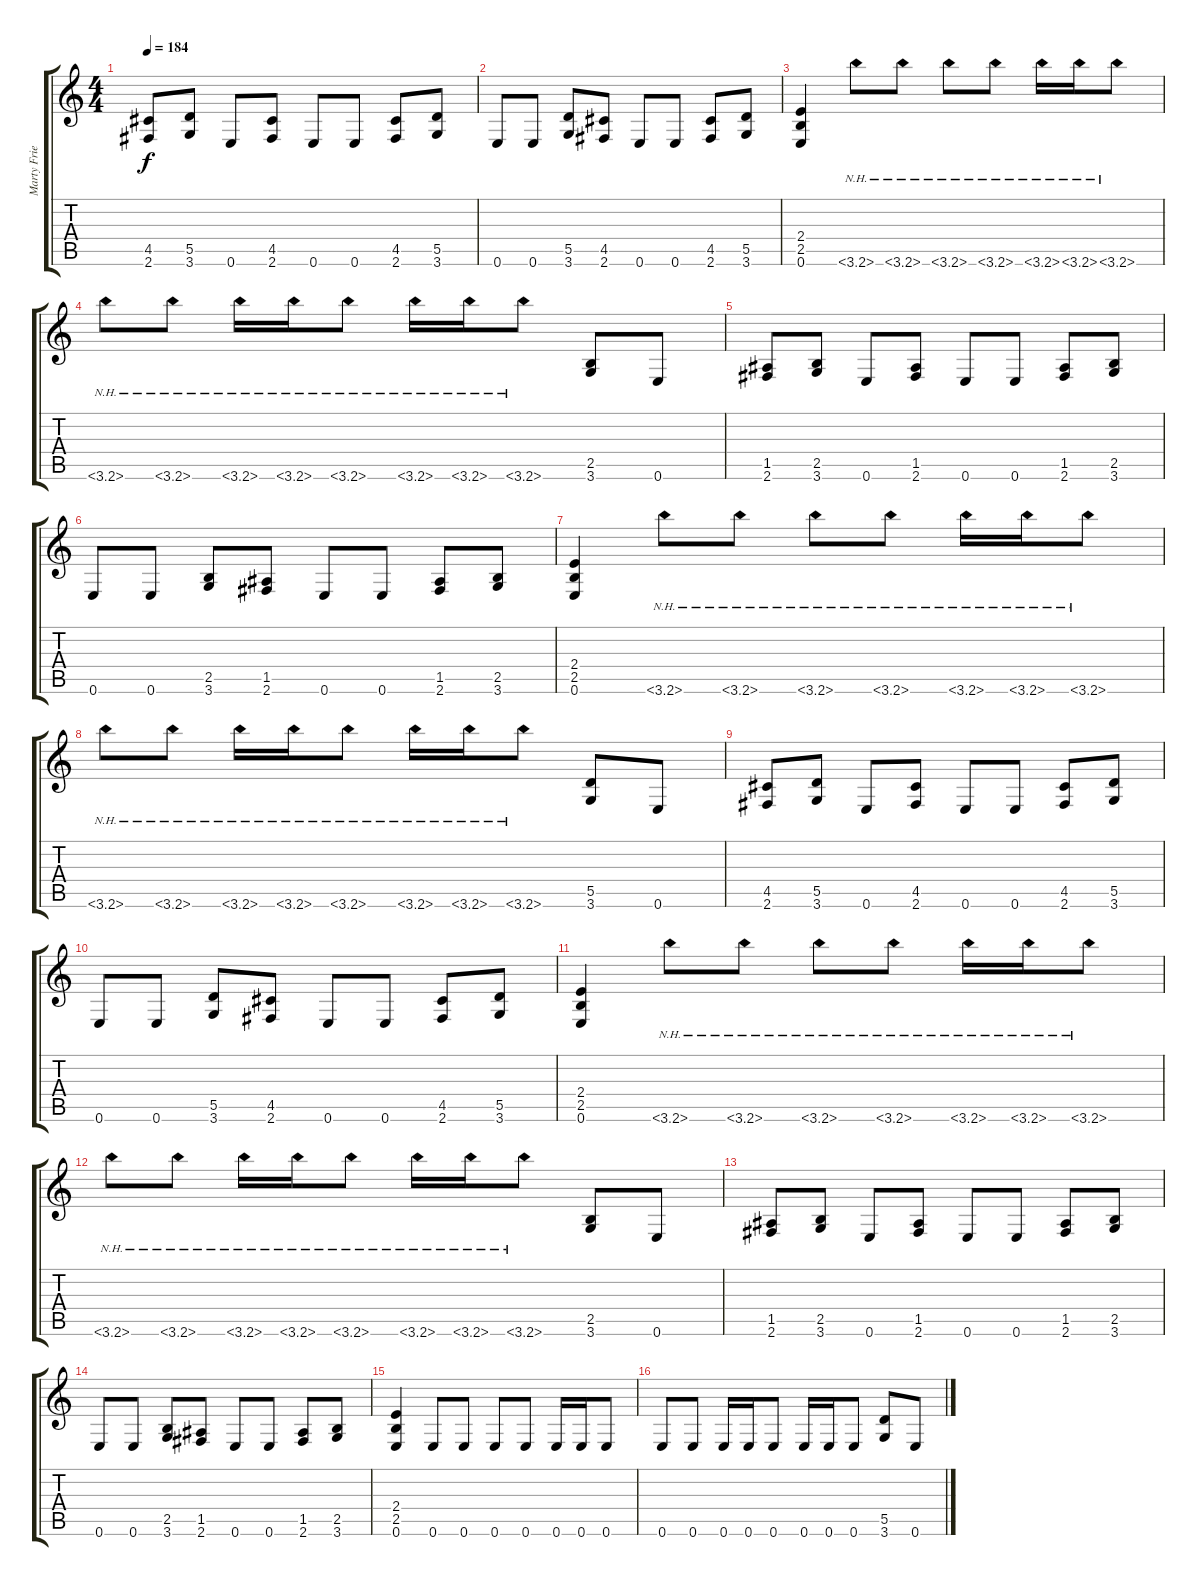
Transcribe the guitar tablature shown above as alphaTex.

\track ("Marty Friedman" "Marty Frie") {instrument distortionguitar}
\staff {score tabs}
\tuning (E4 B3 G3 D3 A2 E2) {hide}
\ts (4 4)
\tempo 184
\clef g2
\ks c
(4.5 2.6).8{dy f} (5.5 3.6).8 0.6.8 (4.5 2.6).8 0.6.8 0.6.8 (4.5 2.6).8 (5.5 3.6).8 |
0.6.8 0.6.8 (5.5 3.6).8 (4.5 2.6).8 0.6.8 0.6.8 (4.5 2.6).8 (5.5 3.6).8 |
(2.4 2.5 0.6).4 3.6{nh}.8 3.6{nh}.8 3.6{nh}.8 3.6{nh}.8 3.6{nh}.16 3.6{nh}.16 3.6{nh}.8 |
3.6{nh}.8 3.6{nh}.8 3.6{nh}.16 3.6{nh}.16 3.6{nh}.8 3.6{nh}.16 3.6{nh}.16 3.6{nh}.8 (2.5 3.6).8 0.6.8 |
(1.5 2.6).8 (2.5 3.6).8 0.6.8 (1.5 2.6).8 0.6.8 0.6.8 (1.5 2.6).8 (2.5 3.6).8 |
0.6.8 0.6.8 (2.5 3.6).8 (1.5 2.6).8 0.6.8 0.6.8 (1.5 2.6).8 (2.5 3.6).8 |
(2.4 2.5 0.6).4 3.6{nh}.8 3.6{nh}.8 3.6{nh}.8 3.6{nh}.8 3.6{nh}.16 3.6{nh}.16 3.6{nh}.8 |
3.6{nh}.8 3.6{nh}.8 3.6{nh}.16 3.6{nh}.16 3.6{nh}.8 3.6{nh}.16 3.6{nh}.16 3.6{nh}.8 (5.5 3.6).8 0.6.8 |
(4.5 2.6).8 (5.5 3.6).8 0.6.8 (4.5 2.6).8 0.6.8 0.6.8 (4.5 2.6).8 (5.5 3.6).8 |
0.6.8 0.6.8 (5.5 3.6).8 (4.5 2.6).8 0.6.8 0.6.8 (4.5 2.6).8 (5.5 3.6).8 |
(2.4 2.5 0.6).4 3.6{nh}.8 3.6{nh}.8 3.6{nh}.8 3.6{nh}.8 3.6{nh}.16 3.6{nh}.16 3.6{nh}.8 |
3.6{nh}.8 3.6{nh}.8 3.6{nh}.16 3.6{nh}.16 3.6{nh}.8 3.6{nh}.16 3.6{nh}.16 3.6{nh}.8 (2.5 3.6).8 0.6.8 |
(1.5 2.6).8 (2.5 3.6).8 0.6.8 (1.5 2.6).8 0.6.8 0.6.8 (1.5 2.6).8 (2.5 3.6).8 |
0.6.8 0.6.8 (2.5 3.6).8 (1.5 2.6).8 0.6.8 0.6.8 (1.5 2.6).8 (2.5 3.6).8 |
(2.4 2.5 0.6).4 0.6.8 0.6.8 0.6.8 0.6.8 0.6.16 0.6.16 0.6.8 |
0.6.8 0.6.8 0.6.16 0.6.16 0.6.8 0.6.16 0.6.16 0.6.8 (5.5 3.6).8 0.6.8
